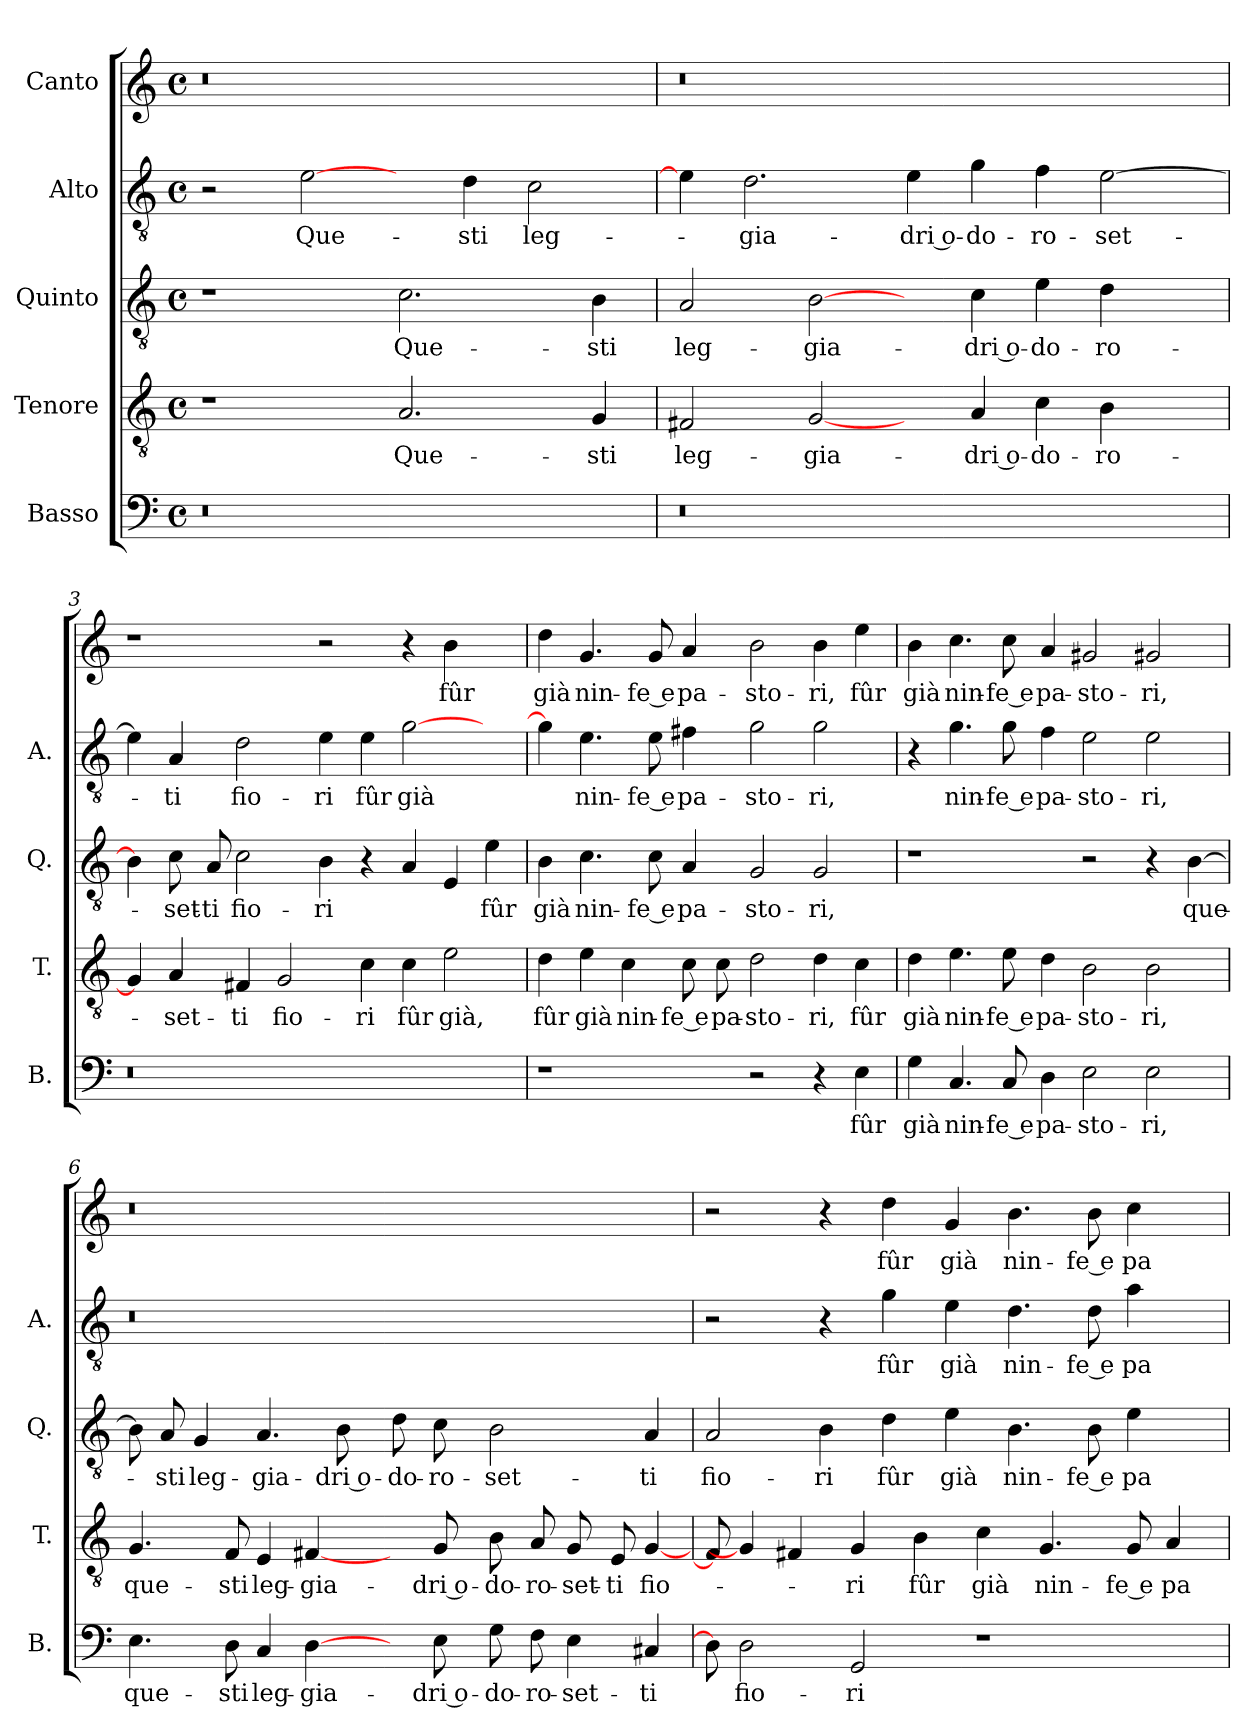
**kern	**text	**kern	**text	**kern	**text	**kern	**text	**kern	**text
*part5	*part5	*part4	*part4	*part3	*part3	*part2	*part2	*part1	*part1
*staff5	*staff5	*staff4	*staff4	*staff3	*staff3	*staff2	*staff2	*staff1	*staff1
*I"Basso	*	*I"Tenore	*	*I"Quinto	*	*I"Alto	*	*I"Canto	*
*I'B.	*	*I'T.	*	*I'Q.	*	*I'A.	*	*	*
*clefF4	*	*clefGv2	*	*clefGv2	*	*clefGv2	*	*clefG2	*
*k[]	*	*k[]	*	*k[]	*	*k[]	*	*k[]	*
*C:	*	*C:	*	*C:	*	*C:	*	*C:	*
*M4/4	*	*M4/4	*	*M4/4	*	*M4/4	*	*M4/4	*
*met(c)	*	*met(c)	*	*met(c)	*	*met(c)	*	*met(c)	*
=1	=1	=1	=1	=1	=1	=1	=1	=1	=1
!LO:N:vis=0	!	!	!	!	!	!	!	!LO:N:vis=0	!
1r	.	1r	.	1r	.	2r	.	1r	.
.	.	.	.	.	.	[2e\	Que-	.	.
1ryy	.	2.A/	Que-	2.c\	Que-	4ryy	.	1ryy	.
.	.	.	.	.	.	4d\	-sti	.	.
.	.	.	.	.	.	2c\	leg-	.	.
.	.	4G/	-sti	4B\	-sti	.	.	.	.
=2	=2	=2	=2	=2	=2	=2	=2	=2	=2
!LO:N:vis=0	!	!	!	!	!	!	!	!LO:N:vis=0	!
1r	.	2F#X/	leg-	2A/	leg-	4e\]	.	1r	.
.	.	.	.	.	.	2.d\	-gia-	.	.
.	.	[2G/	-gia-	[2B\	-gia-	.	.	.	.
1ryy	.	4ryy	.	4ryy	.	4e\	-dri o-	1ryy	.
.	.	4A/	-dri o-	4c\	-dri o-	4g\	-do-	.	.
.	.	4c\	-do-	4e\	-do-	4f\	-ro-	.	.
.	.	4B\	-ro-	4d\	-ro-	[2e\	-set-	.	.
4ryy	.	4ryy	.	4ryy	.	.	.	4ryy	.
=3	=3	=3	=3	=3	=3	=3	=3	=3	=3
!LO:N:vis=0	!	!	!	!	!	!	!	!	!
1r	.	4G/]	.	4B\]	.	4e\]	.	1r	.
.	.	4A/	-set-	8c\	-set-	4A/	-ti	.	.
.	.	.	.	8A/	-ti	.	.	.	.
.	.	4F#X/	-ti	2c\	fio-	2d\	fio-	.	.
.	.	2G/	fio-	.	.	.	.	.	.
1ryy	.	.	.	4B\	-ri	4e\	-ri	2r	.
.	.	4c\	-ri	4r	.	4e\	fûr	.	.
.	.	4c\	fûr	4A/	.	[2g\	già	4r	.
.	.	2e\	già,	4E/	.	.	.	4b\	fûr
4ryy	.	.	.	4e\	fûr	4ryy	.	4ryy	.
=4	=4	=4	=4	=4	=4	=4	=4	=4	=4
1r	.	4d\	fûr	4B\	già	4g\]	.	4dd\	già
.	.	4e\	già	4.c\	nin-	4.e\	nin-	4.g/	nin-
.	.	4c\	nin-	.	.	.	.	.	.
.	.	.	.	8c\	-fe e	8e\	-fe e	8g/	-fe e
.	.	8c\	-fe e	4A/	pa-	4f#X\	pa-	4a/	pa-
.	.	8c\	pa-	.	.	.	.	.	.
2r	.	2d\	-sto-	2G/	-sto-	2g\	-sto-	2b\	-sto-
4r	.	4d\	-ri,	2G/	-ri,	2g\	-ri,	4b\	-ri,
4E\	fûr	4c\	fûr	.	.	.	.	4ee\	fûr
=5	=5	=5	=5	=5	=5	=5	=5	=5	=5
4G\	già	4d\	già	1r	.	4r	.	4b\	già
4.C/	nin-	4.e\	nin-	.	.	4.g\	nin-	4.cc\	nin-
8C/	-fe e	8e\	-fe e	.	.	8g\	-fe e	8cc\	-fe e
4D\	pa-	4d\	pa-	.	.	4f\	pa-	4a/	pa-
2E\	-sto-	2B\	-sto-	2r	.	2e\	-sto-	2g#X/	-sto-
2E\	-ri,	2B\	-ri,	4r	.	2e\	-ri,	2g#X/	-ri,
.	.	.	.	[4B\	que-	.	.	.	.
=6	=6	=6	=6	=6	=6	=6	=6	=6	=6
!	!	!	!	!	!	!LO:N:vis=0	!	!LO:N:vis=0	!
4.E\	que-	4.G/	que-	8B\]	.	1r	.	1r	.
.	.	.	.	8A/	-sti	.	.	.	.
.	.	.	.	4G/	leg-	.	.	.	.
8D\	-sti	8F/	-sti	.	.	.	.	.	.
4C/	leg-	4E/	leg-	4.A/	-gia-	.	.	.	.
[4D\	-gia-	[4F#X/	-gia-	.	.	.	.	.	.
.	.	.	.	8B\	-dri o-	.	.	.	.
8ryy	.	8ryy	.	8d\	-do-	1ryy	.	1ryy	.
8E\	-dri o-	8G/	-dri o-	8c\	-ro-	.	.	.	.
8G\	-do-	8B\	-do-	2B\	-set-	.	.	.	.
8F\	-ro-	8A/	-ro-	.	.	.	.	.	.
4E\	-set-	8G/	-set-	.	.	.	.	.	.
.	.	8E/	-ti	.	.	.	.	.	.
4C#X/	-ti	[4G/	fio-	4A/	-ti	.	.	.	.
=7	=7	=7	=7	=7	=7	=7	=7	=7	=7
8D\]	.	8F#/]	.	2A/	fio-	2r	.	2r	.
2D\	fio-	4G/]	.	.	.	.	.	.	.
.	.	4F#X/	.	.	.	.	.	.	.
.	.	.	.	4B\	-ri	4r	.	4r	.
2GG/	-ri	4G/	-ri	.	.	.	.	.	.
.	.	.	.	4d\	fûr	4g\	fûr	4dd\	fûr
.	.	4B\	fûr	.	.	.	.	.	.
.	.	.	.	4e\	già	4e\	già	4g/	già
1r	.	4c\	già	.	.	.	.	.	.
.	.	.	.	4.B\	nin-	4.d\	nin-	4.b\	nin-
.	.	4.G/	nin-	.	.	.	.	.	.
.	.	.	.	8B\	-fe e	8d\	-fe e	8b\	-fe e
.	.	8G/	-fe e	4e\	pa-	4a\	pa-	4cc\	pa-
.	.	4A/	pa-	.	.	.	.	.	.
.	.	.	.	8ryy	.	8ryy	.	8ryy	.
=	=	=	=	=	=	=	=	=	=
*-	*-	*-	*-	*-	*-	*-	*-	*-	*-
